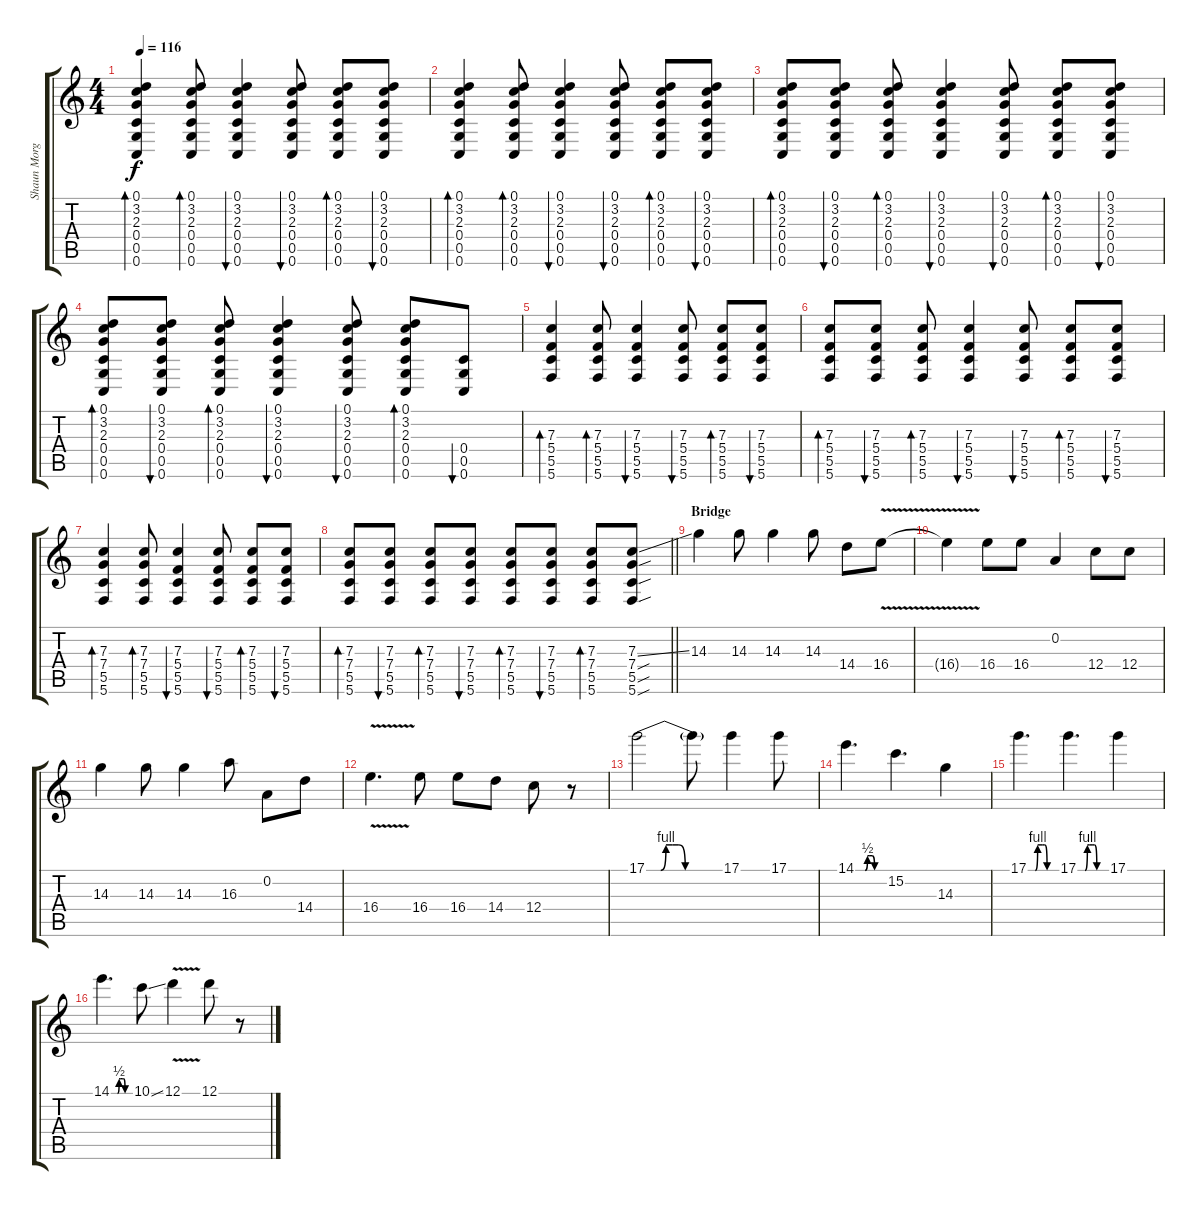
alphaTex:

\track ("Shaun Morgan (Guitar)" "Shaun Morg") {instrument acousticguitarsteel}
\staff {score tabs}
\tuning (D4 A3 F3 C3 G2 C2) {hide}
\ts (4 4)
\tempo 116
\clef g2
\ks c
(0.1 3.2 2.3 0.4 0.5 0.6).4{bd 30 dy f} (0.1 3.2 2.3 0.4 0.5 0.6).8{bd 30} (0.1 3.2 2.3 0.4 0.5 0.6).4{bu 30} (0.1 3.2 2.3 0.4 0.5 0.6).8{bu 30} (0.1 3.2 2.3 0.4 0.5 0.6).8{bd 30} (0.1 3.2 2.3 0.4 0.5 0.6).8{bu 30} |
(0.1 3.2 2.3 0.4 0.5 0.6).4{bd 30} (0.1 3.2 2.3 0.4 0.5 0.6).8{bd 30} (0.1 3.2 2.3 0.4 0.5 0.6).4{bu 30} (0.1 3.2 2.3 0.4 0.5 0.6).8{bu 30} (0.1 3.2 2.3 0.4 0.5 0.6).8{bd 30} (0.1 3.2 2.3 0.4 0.5 0.6).8{bu 30} |
(0.1 3.2 2.3 0.4 0.5 0.6).8{bd 30} (0.1 3.2 2.3 0.4 0.5 0.6).8{bu 30} (0.1 3.2 2.3 0.4 0.5 0.6).8{bd 30} (0.1 3.2 2.3 0.4 0.5 0.6).4{bu 30} (0.1 3.2 2.3 0.4 0.5 0.6).8{bu 30} (0.1 3.2 2.3 0.4 0.5 0.6).8{bd 30} (0.1 3.2 2.3 0.4 0.5 0.6).8{bu 30} |
(0.1 3.2 2.3 0.4 0.5 0.6).8{bd 30} (0.1 3.2 2.3 0.4 0.5 0.6).8{bu 30} (0.1 3.2 2.3 0.4 0.5 0.6).8{bd 30} (0.1 3.2 2.3 0.4 0.5 0.6).4{bu 30} (0.1 3.2 2.3 0.4 0.5 0.6).8{bu 30} (0.1 3.2 2.3 0.4 0.5 0.6).8{bd 30} (0.4 0.5 0.6).8{bu 30} |
(7.3 5.4 5.5 5.6).4{bd 30} (7.3 5.4 5.5 5.6).8{bd 30} (7.3 5.4 5.5 5.6).4{bu 30} (7.3 5.4 5.5 5.6).8{bu 30} (7.3 5.4 5.5 5.6).8{bd 30} (7.3 5.4 5.5 5.6).8{bu 30} |
(7.3 5.4 5.5 5.6).8{bd 30} (7.3 5.4 5.5 5.6).8{bu 30} (7.3 5.4 5.5 5.6).8{bd 30} (7.3 5.4 5.5 5.6).4{bu 30} (7.3 5.4 5.5 5.6).8{bu 30} (7.3 5.4 5.5 5.6).8{bd 30} (7.3 5.4 5.5 5.6).8{bu 30} |
(7.3 7.4 5.5 5.6).4{bd 30} (7.3 7.4 5.5 5.6).8{bd 30} (7.3 5.4 5.5 5.6).4{bu 30} (7.3 5.4 5.5 5.6).8{bu 30} (7.3 5.4 5.5 5.6).8{bd 30} (7.3 5.4 5.5 5.6).8{bu 30} |
\barLineRight lightlight
(7.3 7.4 5.5 5.6).8{bd 30} (7.3 7.4 5.5 5.6).8{bu 30} (7.3 7.4 5.5 5.6).8{bd 30} (7.3 7.4 5.5 5.6).8{bu 30} (7.3 7.4 5.5 5.6).8{bd 30} (7.3 7.4 5.5 5.6).8{bu 30} (7.3 7.4 5.5 5.6).8{bd 30} (7.3{ss} 7.4{sou} 5.5{sou} 5.6{sou}).8 |
\section ("" "Bridge")
14.3.4 14.3.8 14.3.4 14.3.8 14.4.8 16.4{v}.8 |
16.4{t}.4 16.4.8 16.4.8 0.2.4 12.4.8 12.4.8 |
14.3.4 14.3.8 14.3.4 16.3.8 0.2.8 14.4.8 |
16.4{v}.4{d} 16.4.8 16.4.8 14.4.8 12.4.8 r.8 |
17.1{be (custom 0 0 5 0 8 0 11 0 15 4 20 4 25 4 30 0 60 0)}.2 17.1{t}.8 17.1.4 17.1.8 |
14.1{be (custom 0 0 10 0 13 0 20 0 25 2 30 2 35 2 40 0 60 0)}.4{d} 15.2.4{d} 14.3.4 |
17.1{be (custom 0 0 5 0 10 0 12 0 15 0 20 4 25 4 30 4 35 4 40 0 60 0)}.4{d} 17.1{be (custom 0 0 5 0 10 0 12 0 15 0 20 4 25 4 30 4 35 4 40 0 60 0)}.4{d} 17.1.4 |
14.1{be (custom 0 0 10 0 13 0 20 0 25 2 30 2 35 2 39 2 44 0 60 0)}.4{d} 10.1{ss}.8 12.1{v}.4 12.1.8 r.8
